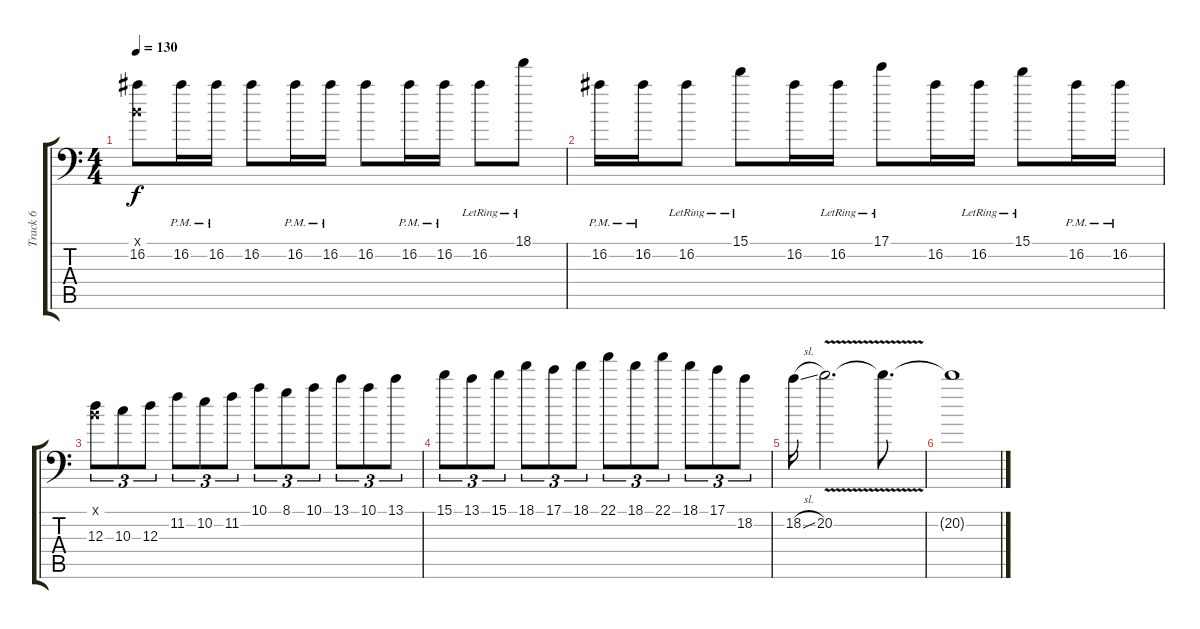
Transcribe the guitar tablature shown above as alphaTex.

\track ("Track 6" "Track 6") {instrument overdrivenguitar}
\staff {score tabs}
\tuning (B3 Gb3 D3 A2 E2 A1) {hide}
\ts (4 4)
\tempo 130
\clef f4
\ks c
(0.1{x} 16.2).8{dy f} 16.2{pm}.16 16.2{pm}.16 16.2.8 16.2{pm}.16 16.2{pm}.16 16.2.8 16.2{pm}.16 16.2{pm}.16 16.2{lr}.8 18.1{lr}.8 |
16.2{pm}.16 16.2{pm}.16 16.2{lr}.8 15.1{lr}.8 16.2.16 16.2{lr}.16 17.1{lr}.8 16.2.16 16.2{lr}.16 15.1{lr}.8 16.2{pm}.16 16.2{pm}.16 |
(0.1{x} 12.3).8{tu (3 2)} 10.3.8{tu (3 2)} 12.3.8{tu (3 2)} 11.2.8{tu (3 2)} 10.2.8{tu (3 2)} 11.2.8{tu (3 2)} 10.1.8{tu (3 2)} 8.1.8{tu (3 2)} 10.1.8{tu (3 2)} 13.1.8{tu (3 2)} 10.1.8{tu (3 2)} 13.1.8{tu (3 2)} |
15.1.8{tu (3 2)} 13.1.8{tu (3 2)} 15.1.8{tu (3 2)} 18.1.8{tu (3 2)} 17.1.8{tu (3 2)} 18.1.8{tu (3 2)} 22.1.8{tu (3 2)} 18.1.8{tu (3 2)} 22.1.8{tu (3 2)} 18.1.8{tu (3 2)} 17.1.8{tu (3 2)} 18.2.8{tu (3 2)} |
18.2{sl}.16 20.2{v}.2{d volume 0} 20.2{t}.8{d} |
20.2{t}.1
